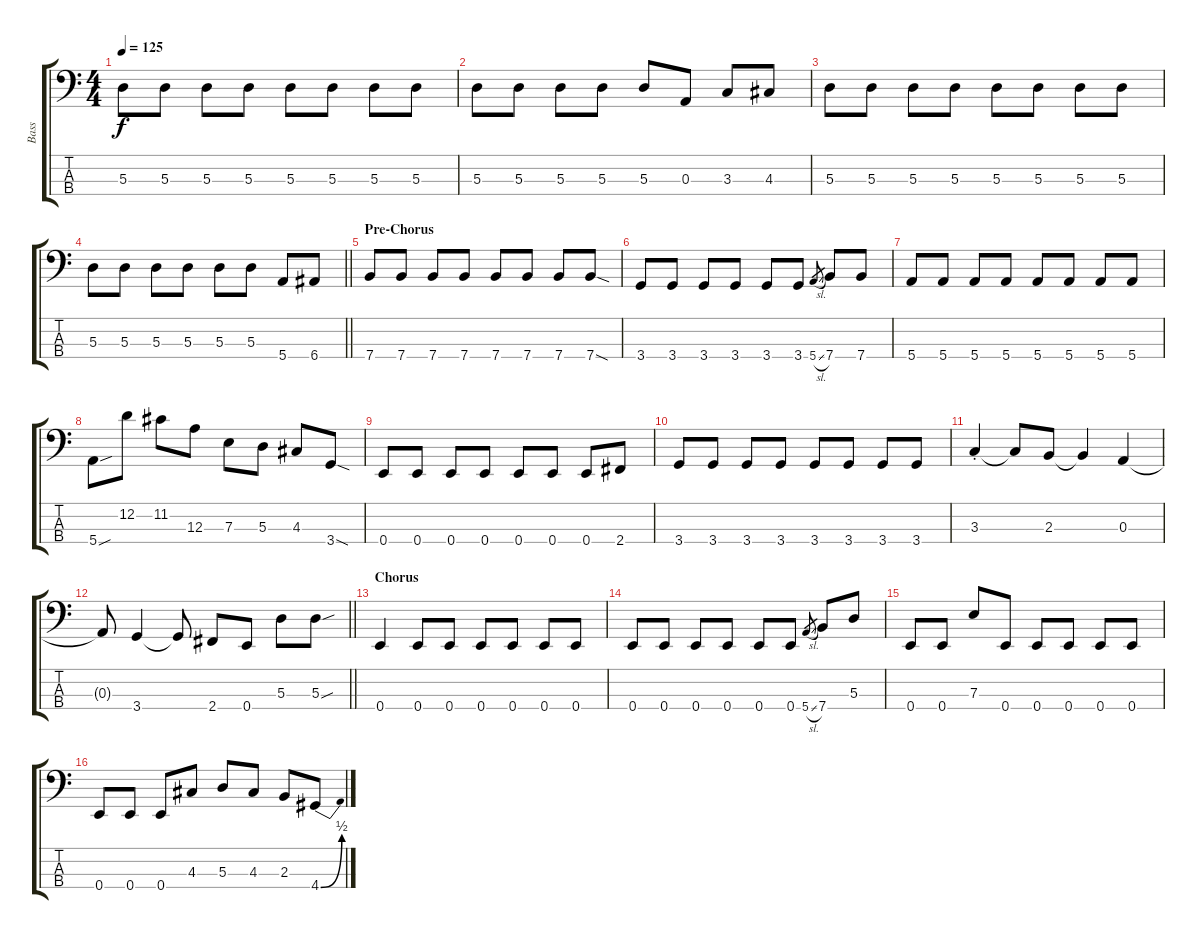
\track ("Bass" "Bass") {instrument electricbassfinger}
\staff {score tabs}
\tuning (G2 D2 A1 E1) {hide}
\ts (4 4)
\tempo 125
\clef f4
\ks c
5.3.8{dy f} 5.3.8 5.3.8 5.3.8 5.3.8 5.3.8 5.3.8 5.3.8 |
5.3.8 5.3.8 5.3.8 5.3.8 5.3.8 0.3.8 3.3.8 4.3.8 |
5.3.8 5.3.8 5.3.8 5.3.8 5.3.8 5.3.8 5.3.8 5.3.8 |
\barLineRight lightlight
5.3.8 5.3.8 5.3.8 5.3.8 5.3.8 5.3.8 5.4.8 6.4.8 |
\section ("" "Pre-Chorus")
7.4.8 7.4.8 7.4.8 7.4.8 7.4.8 7.4.8 7.4.8 7.4{sod}.8 |
3.4.8 3.4.8 3.4.8 3.4.8 3.4.8 3.4.8 5.4{sl}.8{gr} 7.4.8 7.4.8 |
5.4.8 5.4.8 5.4.8 5.4.8 5.4.8 5.4.8 5.4.8 5.4.8 |
5.4{sou}.8 12.2.8 11.2.8 12.3.8 7.3.8 5.3.8 4.3.8 3.4{sod}.8 |
0.4.8 0.4.8 0.4.8 0.4.8 0.4.8 0.4.8 0.4.8 2.4.8 |
3.4.8 3.4.8 3.4.8 3.4.8 3.4.8 3.4.8 3.4.8 3.4.8 |
3.3{st}.4 3.3{t}.8 2.3.8 2.3{t}.4 0.3.4 |
\barLineRight lightlight
0.3{t}.8 3.4.4 3.4{t}.8 2.4.8 0.4.8 5.3.8 5.3{sou}.8 |
\section ("" "Chorus")
0.4.4 0.4.8 0.4.8 0.4.8 0.4.8 0.4.8 0.4.8 |
0.4.8 0.4.8 0.4.8 0.4.8 0.4.8 0.4.8 5.4{sl}.8{gr} 7.4.8 5.3.8 |
0.4.8 0.4.8 7.3.8 0.4.8 0.4.8 0.4.8 0.4.8 0.4.8 |
0.4.8 0.4.8 0.4.8 4.3.8 5.3.8 4.3.8 2.3.8 4.4{be (bend 0 0 60 2)}.8
